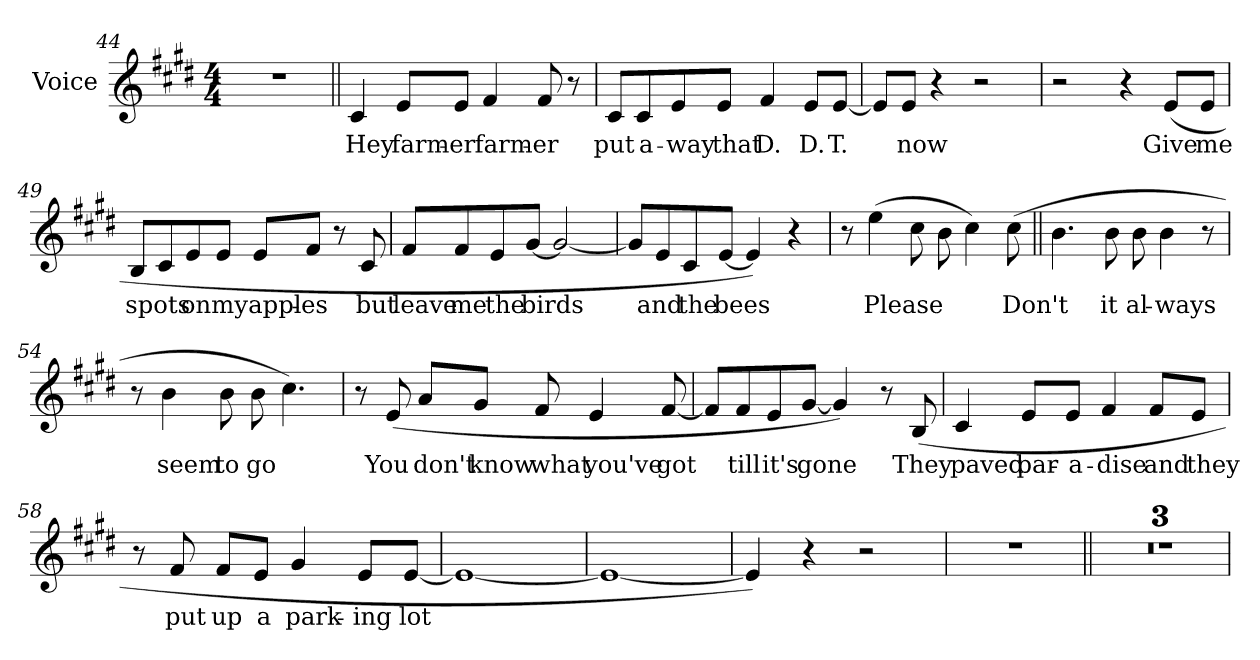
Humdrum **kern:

**kern	**text
*part1	*part1
*staff1	*staff1
*I"Voice	*
*I'Voice	*
*clefG2	*
*k[f#c#g#d#]	*
*E:	*
*M4/4	*
=44	=44
1r	.
=45||	=45||
!	!LO:LY:b:color=#000000
4c#i/	Hey
!	!LO:LY:b:color=#000000
8ei/L	farm-
!	!LO:LY:b:color=#000000
8ei/J	-er
!	!LO:LY:b:color=#000000
4f#i/	farm-
!	!LO:LY:b:color=#000000
8f#i/	-er
8r	.
!!LO:PB:g=z
=46	=46
!	!LO:LY:b:color=#000000
8c#i/L	put
!	!LO:LY:b:color=#000000
8c#i/	a-
!	!LO:LY:b:color=#000000
8ei/	-way
!	!LO:LY:b:color=#000000
8ei/J	that
!	!LO:LY:b:color=#000000
4f#i/	D.
!	!LO:LY:b:color=#000000
8ei/L	D.
!	!LO:LY:b:color=#000000
[8ei/J	T.
=47	=47
8ei/L]	.
!	!LO:LY:b:color=#000000
8ei/J	now
4r	.
2r	.
=48	=48
2r	.
4r	.
!	!LO:LY:b:color=#000000
(8ei/L	Give
!	!LO:LY:b:color=#000000
8ei/J	me
=49	=49
!	!LO:LY:b:color=#000000
8Bi/L	spots
8c#i/	.
!	!LO:LY:b:color=#000000
8ei/	on
!	!LO:LY:b:color=#000000
8ei/J	my
!	!LO:LY:b:color=#000000
8ei/L	appl-
!	!LO:LY:b:color=#000000
8f#i/J	-es
8r	.
!	!LO:LY:b:color=#000000
8c#i/	but
!!LO:LB:g=z
=50	=50
!	!LO:LY:b:color=#000000
8f#i/L	leave
!	!LO:LY:b:color=#000000
8f#i/	me
!	!LO:LY:b:color=#000000
8ei/	the
!	!LO:LY:b:color=#000000
[8g#i/J	birds
2g#i/_	.
=51	=51
8g#i/L]	.
!	!LO:LY:b:color=#000000
8ei/	and
!	!LO:LY:b:color=#000000
8c#i/	the
!	!LO:LY:b:color=#000000
[8ei/J	bees
4ei/])	.
4r	.
=52	=52
8r	.
!	!LO:LY:b:color=#000000
(4eei\	Please
8cc#i\	.
8bi\	.
4cc#i\)	.
!	!LO:LY:b:color=#000000
(8cc#i\	Don't
=53||	=53||
4.bi\	.
!	!LO:LY:b:color=#000000
8bi\	it
!	!LO:LY:b:color=#000000
8bi\	al-
!	!LO:LY:b:color=#000000
4bi\	-ways
8r	.
!!LO:LB:g=z
=54	=54
8r	.
!	!LO:LY:b:color=#000000
4bi\	seem
!	!LO:LY:b:color=#000000
8bi\	to
!	!LO:LY:b:color=#000000
8bi\	go
4.cc#i\)	.
=55	=55
8r	.
!	!LO:LY:b:color=#000000
(8ei/	You
!	!LO:LY:b:color=#000000
8ai/L	don't
!	!LO:LY:b:color=#000000
8g#i/J	know
!	!LO:LY:b:color=#000000
8f#i/	what
!	!LO:LY:b:color=#000000
4ei/	you've
!	!LO:LY:b:color=#000000
[8f#i/	got
=56	=56
8f#i/L]	.
!	!LO:LY:b:color=#000000
8f#i/	till
!	!LO:LY:b:color=#000000
8ei/	it's
!	!LO:LY:b:color=#000000
[8g#i/J	gone
4g#i/])	.
8r	.
!	!LO:LY:b:color=#000000
(8Bi/	They
!!LO:LB:g=z
=57	=57
!	!LO:LY:b:color=#000000
4c#i/	paved
!	!LO:LY:b:color=#000000
8ei/L	par-
!	!LO:LY:b:color=#000000
8ei/J	-a-
!	!LO:LY:b:color=#000000
4f#i/	-dise
!	!LO:LY:b:color=#000000
8f#i/L	and
!	!LO:LY:b:color=#000000
8ei/J	they
=58	=58
8r	.
!	!LO:LY:b:color=#000000
8f#i/	put
!	!LO:LY:b:color=#000000
8f#i/L	up
!	!LO:LY:b:color=#000000
8ei/J	a
!	!LO:LY:b:color=#000000
4g#i/	park-
!	!LO:LY:b:color=#000000
8ei/L	-ing
!	!LO:LY:b:color=#000000
[8ei/J	lot
=59	=59
1ei_	.
=60	=60
1ei_	.
=61	=61
4ei/])	.
4r	.
2r	.
=62	=62
1r	.
!!LO:LB:g=z
=63||	=63||
1r	.
=64	=64
1r	.
=65	=65
1r	.
=	=
*-	*-
